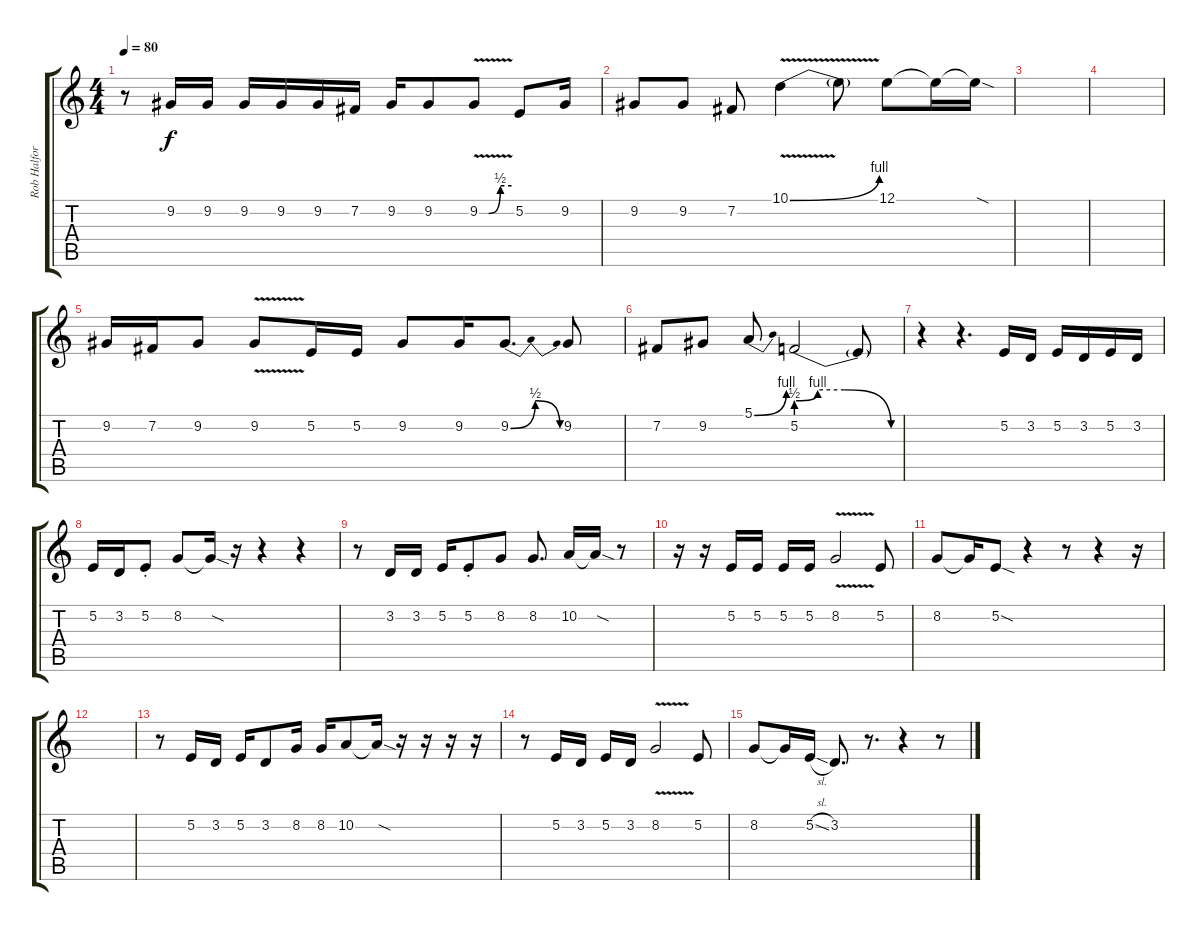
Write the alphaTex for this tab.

\track ("Rob Halford" "Rob Halfor") {instrument violin}
\staff {score tabs}
\tuning (E4 B3 G3 D3 A2 E2) {hide}
\ts (4 4)
\tempo 80
\clef g2
\ks c
r.8{dy f} 9.2.16 9.2.16 9.2.16 9.2.16 9.2.16 7.2.16 9.2.16 9.2.8 9.2{be (custom 0 0 17 0 39 2 60 2) v}.8 5.2.8 9.2.16 |
9.2.8 9.2.8 7.2.8 10.1{be (bend 0 0 60 4) v}.4 10.1{t}.8 12.1.8 12.1{t}.16 12.1{sod t}.16 |
|
|
9.2.16 7.2.16 9.2.8 9.2{v}.8 5.2.16 5.2.16 9.2.8 9.2.16 9.2{be (bendrelease 0 0 15 2 30 2 60 0)}.8{d} 9.2.8 |
7.2.8 9.2.8 5.1{be (bend 0 0 60 4)}.8 5.2{be (custom 0 2 12 4 27 4 53 0 60 0)}.2 5.2{t}.8 |
r.4 r.4{d} 5.2.16 3.2.16 5.2.16 3.2.16 5.2.16 3.2.16 |
5.2.16 3.2.16 5.2{st}.8 8.2.8 8.2{sod t}.16 r.16 r.4 r.4 |
r.8 3.2.16 3.2.16 5.2.16 5.2{st}.8 8.2.8 8.2.8{d} 10.2.16 10.2{sod t}.16 r.8 |
r.16 r.16 5.2.16 5.2.16 5.2.16 5.2.16 8.2{v}.2 5.2.8 |
8.2.8 8.2{t}.16 5.2{sod}.8 r.4 r.8 r.4 r.16 |
|
r.8 5.2.16 3.2.16 5.2.16 3.2.8 8.2.16 8.2.16 10.2.8 10.2{sod t}.16 r.16 r.16 r.16 r.16 |
r.8 5.2.16 3.2.16 5.2.16 3.2.16 8.2{v}.2 5.2.8 |
8.2.8 8.2{t}.16 5.2{sl}.16 3.2.8{d} r.8{d} r.4 r.8
